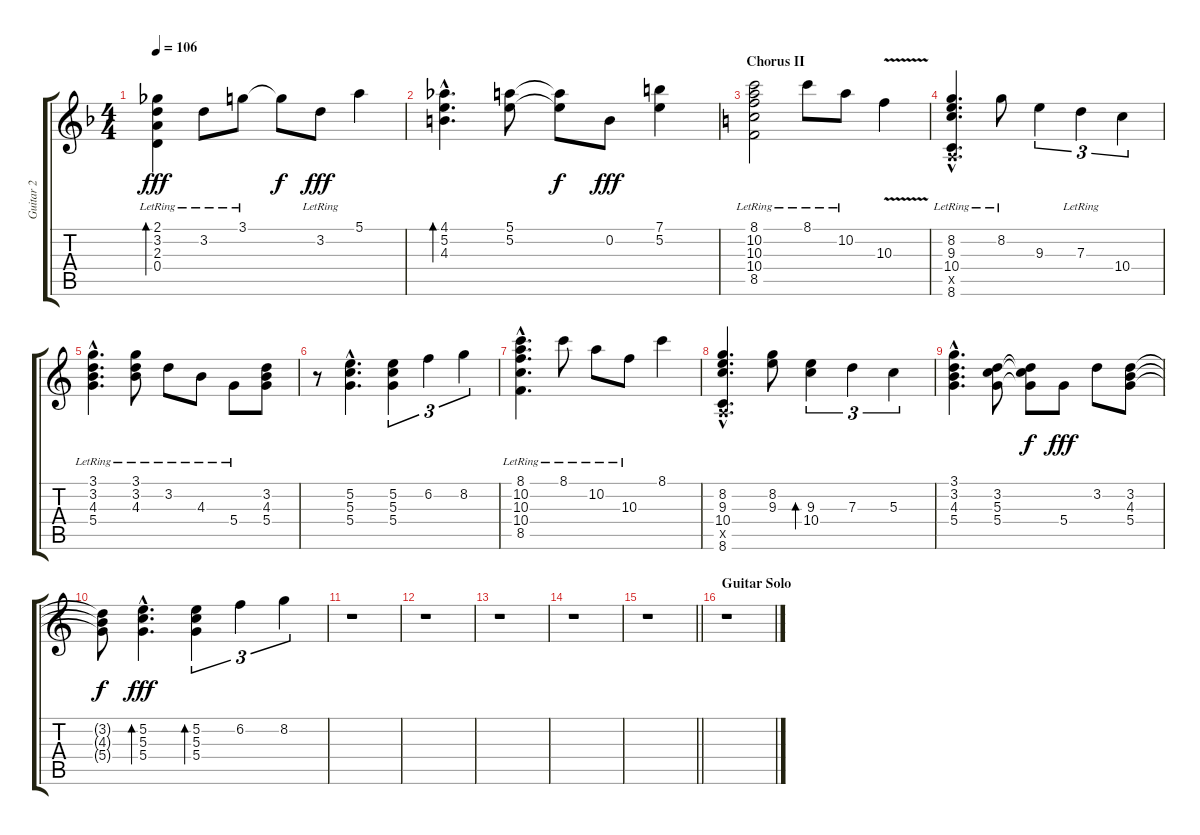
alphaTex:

\track ("Guitar 2" "Guitar 2") {instrument acousticguitarsteel}
\staff {score tabs}
\tuning (E4 B3 G3 D3 A2 E2) {hide}
\ts (4 4)
\tempo 106
\clef g2
\ks f
(2.1{lr} 3.2 2.3{lr} 0.4{lr}).4{bd 240 dy fff} 3.2{lr}.8 3.1{lr}.8 3.1{t}.8{dy f} 3.2{lr}.8{dy fff} 5.1.4 |
(4.1{hac} 5.2{hac} 4.3{hac}).4{d bd 240} (5.1 5.2).8 (5.1{t} 5.2{t}).8{dy f} 0.2.8{dy fff} (7.1 5.2).4 |
\section ("" "Chorus II")
\ks c
(8.1{lr} 10.2{lr} 10.3{lr} 10.4{lr} 8.5{lr}).2 8.1{lr}.8 10.2{lr}.8 10.3{v}.4 |
(8.2{hac} 9.3{hac lr} 10.4{hac lr} 0.5{hac x} 8.6{hac lr}).4{d} 8.2{lr}.8 9.3.4{tu (3 2)} 7.3{lr}.4{tu (3 2)} 10.4.4{tu (3 2)} |
(3.1{hac} 3.2{hac} 4.3{hac} 5.4{hac lr}).4{d} (3.1{lr} 3.2 4.3{lr}).8 3.2{lr}.8 4.3{lr}.8 5.4{lr}.8 (3.2 4.3 5.4).8 |
r.8 (5.2{hac} 5.3{hac} 5.4{hac}).4{d} (5.2 5.3 5.4).4{tu (3 2)} 6.2.4{tu (3 2)} 8.2.4{tu (3 2)} |
(8.1{hac lr} 10.2{hac lr} 10.3{hac lr} 10.4{hac lr} 8.5{hac lr}).4{d} 8.1{lr}.8 10.2{lr}.8 10.3{lr}.8 8.1.4 |
(8.2{hac} 9.3{hac} 10.4{hac} 0.5{hac x} 8.6{hac}).4{d} (8.2 9.3).8 (9.3 10.4).4{tu (3 2) bd 240} 7.3.4{tu (3 2)} 5.3.4{tu (3 2)} |
(3.1{hac} 3.2{hac} 4.3{hac} 5.4{hac}).4{d} (3.2 5.3 5.4).8 (3.2{t} 5.3{t} 5.4{t}).8{dy f} 5.4.8{dy fff} 3.2.8 (3.2 4.3 5.4).8 |
(3.2{t} 4.3{t} 5.4{t}).8{dy f} (5.2{hac} 5.3{hac} 5.4{hac}).4{d bd 240 dy fff} (5.2 5.3 5.4).4{tu (3 2) bd 240} 6.2.4{tu (3 2)} 8.2.4{tu (3 2)} |
r.1 |
r.1 |
r.1 |
r.1 |
\barLineRight lightlight
r.1 |
\section ("" "Guitar Solo")
r.1
